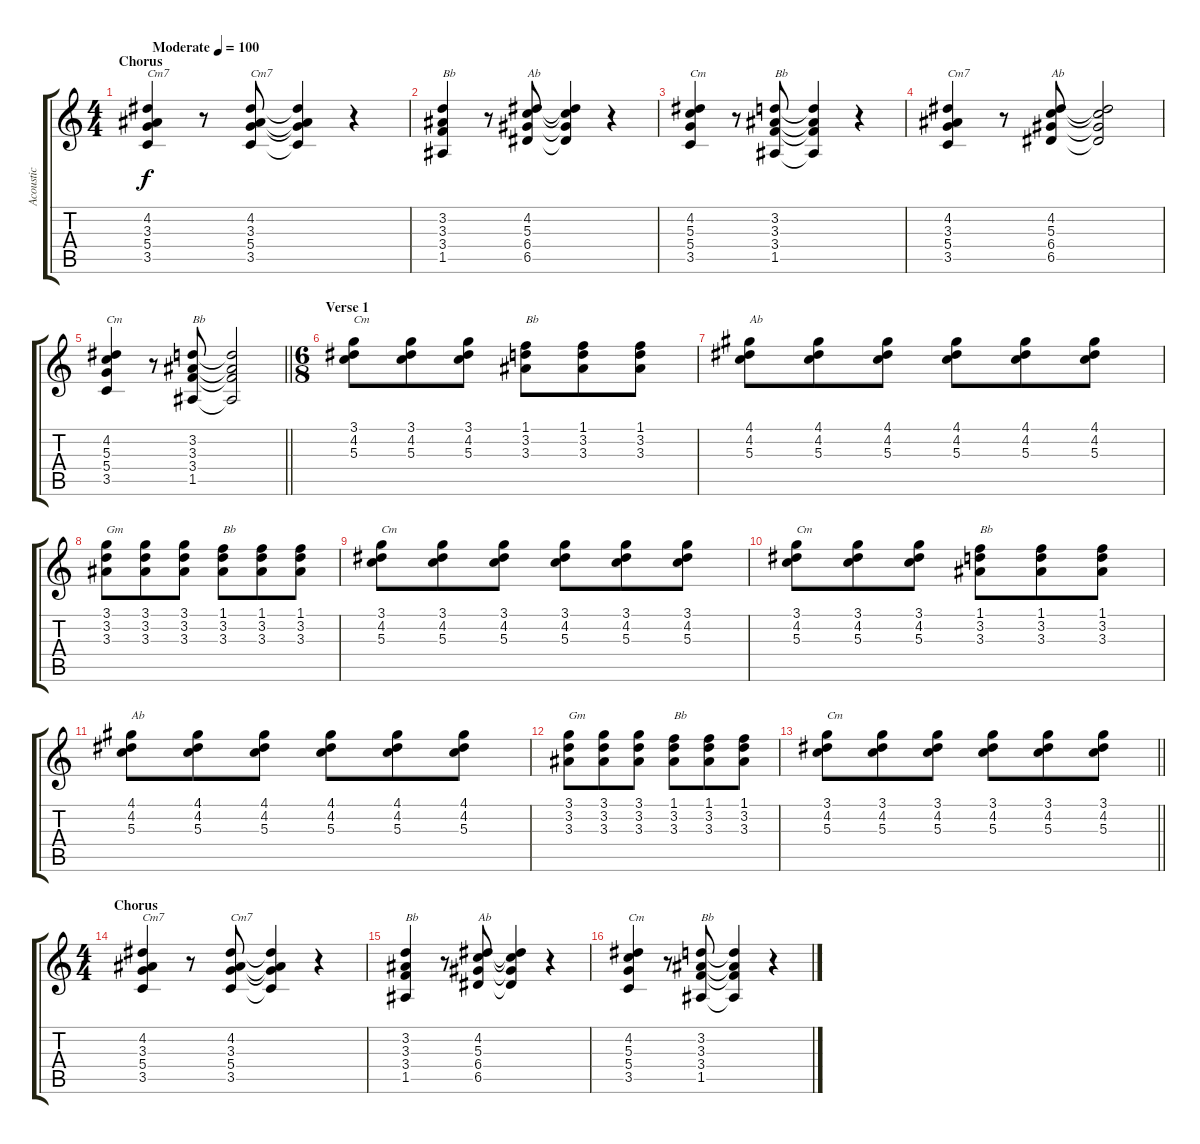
\track ("Acoustic" "Acoustic") {instrument acousticguitarsteel}
\staff {score tabs}
\tuning (E4 B3 G3 D3 A2 E2) {hide}
\ts (4 4)
\section ("" "Chorus")
\tempo (100 "Moderate")
\clef g2
\ks c
(4.2 3.3 5.4 3.5).4{txt "Cm7" dy f volume 4 instrument acousticguitarsteel} r.8 (4.2 3.3 5.4 3.5).8{txt "Cm7"} (4.2{t} 3.3{t} 5.4{t} 3.5{t}).4 r.4 |
(3.2 3.3 3.4 1.5).4{txt "Bb"} r.8 (4.2 5.3 6.4 6.5).8{txt "Ab"} (4.2{t} 5.3{t} 6.4{t} 6.5{t}).4 r.4 |
(4.2 5.3 5.4 3.5).4{txt "Cm"} r.8 (3.2 3.3 3.4 1.5).8{txt "Bb"} (3.2{t} 3.3{t} 3.4{t} 1.5{t}).4 r.4 |
(4.2 3.3 5.4 3.5).4{txt "Cm7"} r.8 (4.2 5.3 6.4 6.5).8{txt "Ab"} (4.2{t} 5.3{t} 6.4{t} 6.5{t}).2 |
\barLineRight lightlight
(4.2 5.3 5.4 3.5).4{txt "Cm"} r.8 (3.2 3.3 3.4 1.5).8{txt "Bb"} (3.2{t} 3.3{t} 3.4{t} 1.5{t}).2 |
\ts (6 8)
\section ("" "Verse 1")
(3.1 4.2 5.3).8{txt "Cm" volume 3} (3.1 4.2 5.3).8 (3.1 4.2 5.3).8 (1.1 3.2 3.3).8{txt "Bb"} (1.1 3.2 3.3).8 (1.1 3.2 3.3).8 |
(4.1 4.2 5.3).8{txt "Ab"} (4.1 4.2 5.3).8 (4.1 4.2 5.3).8 (4.1 4.2 5.3).8 (4.1 4.2 5.3).8 (4.1 4.2 5.3).8 |
(3.1 3.2 3.3).8{txt "Gm"} (3.1 3.2 3.3).8 (3.1 3.2 3.3).8 (1.1 3.2 3.3).8{txt "Bb"} (1.1 3.2 3.3).8 (1.1 3.2 3.3).8 |
(3.1 4.2 5.3).8{txt "Cm"} (3.1 4.2 5.3).8 (3.1 4.2 5.3).8 (3.1 4.2 5.3).8 (3.1 4.2 5.3).8 (3.1 4.2 5.3).8 |
(3.1 4.2 5.3).8{txt "Cm"} (3.1 4.2 5.3).8 (3.1 4.2 5.3).8 (1.1 3.2 3.3).8{txt "Bb"} (1.1 3.2 3.3).8 (1.1 3.2 3.3).8 |
(4.1 4.2 5.3).8{txt "Ab"} (4.1 4.2 5.3).8 (4.1 4.2 5.3).8 (4.1 4.2 5.3).8 (4.1 4.2 5.3).8 (4.1 4.2 5.3).8 |
(3.1 3.2 3.3).8{txt "Gm"} (3.1 3.2 3.3).8 (3.1 3.2 3.3).8 (1.1 3.2 3.3).8{txt "Bb"} (1.1 3.2 3.3).8 (1.1 3.2 3.3).8 |
\barLineRight lightlight
(3.1 4.2 5.3).8{txt "Cm"} (3.1 4.2 5.3).8 (3.1 4.2 5.3).8 (3.1 4.2 5.3).8 (3.1 4.2 5.3).8 (3.1 4.2 5.3).8 |
\ts (4 4)
\section ("" "Chorus")
(4.2 3.3 5.4 3.5).4{txt "Cm7" volume 4} r.8 (4.2 3.3 5.4 3.5).8{txt "Cm7"} (4.2{t} 3.3{t} 5.4{t} 3.5{t}).4 r.4 |
(3.2 3.3 3.4 1.5).4{txt "Bb"} r.8 (4.2 5.3 6.4 6.5).8{txt "Ab"} (4.2{t} 5.3{t} 6.4{t} 6.5{t}).4 r.4 |
(4.2 5.3 5.4 3.5).4{txt "Cm"} r.8 (3.2 3.3 3.4 1.5).8{txt "Bb"} (3.2{t} 3.3{t} 3.4{t} 1.5{t}).4 r.4
